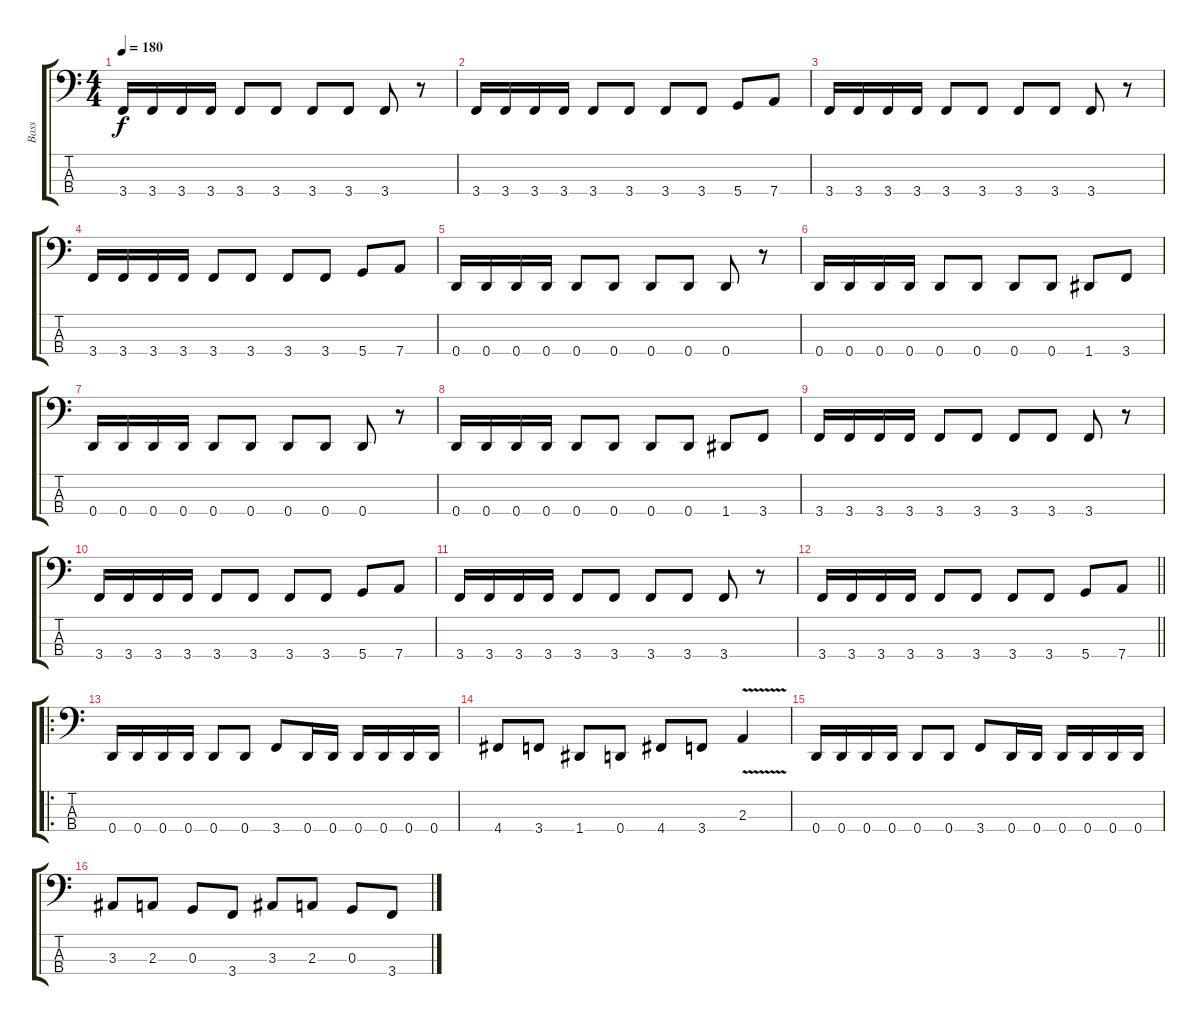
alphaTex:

\track ("Bass" "Bass") {instrument electricbassfinger}
\staff {score tabs}
\tuning (F2 C2 G1 D1) {hide}
\ts (4 4)
\tempo 180
\clef f4
\ks c
3.4.16{dy f} 3.4.16 3.4.16 3.4.16 3.4.8 3.4.8 3.4.8 3.4.8 3.4.8 r.8 |
3.4.16 3.4.16 3.4.16 3.4.16 3.4.8 3.4.8 3.4.8 3.4.8 5.4.8 7.4.8 |
3.4.16 3.4.16 3.4.16 3.4.16 3.4.8 3.4.8 3.4.8 3.4.8 3.4.8 r.8 |
3.4.16 3.4.16 3.4.16 3.4.16 3.4.8 3.4.8 3.4.8 3.4.8 5.4.8 7.4.8 |
0.4.16 0.4.16 0.4.16 0.4.16 0.4.8 0.4.8 0.4.8 0.4.8 0.4.8 r.8 |
0.4.16 0.4.16 0.4.16 0.4.16 0.4.8 0.4.8 0.4.8 0.4.8 1.4.8 3.4.8 |
0.4.16 0.4.16 0.4.16 0.4.16 0.4.8 0.4.8 0.4.8 0.4.8 0.4.8 r.8 |
0.4.16 0.4.16 0.4.16 0.4.16 0.4.8 0.4.8 0.4.8 0.4.8 1.4.8 3.4.8 |
3.4.16 3.4.16 3.4.16 3.4.16 3.4.8 3.4.8 3.4.8 3.4.8 3.4.8 r.8 |
3.4.16 3.4.16 3.4.16 3.4.16 3.4.8 3.4.8 3.4.8 3.4.8 5.4.8 7.4.8 |
3.4.16 3.4.16 3.4.16 3.4.16 3.4.8 3.4.8 3.4.8 3.4.8 3.4.8 r.8 |
\barLineRight lightlight
3.4.16 3.4.16 3.4.16 3.4.16 3.4.8 3.4.8 3.4.8 3.4.8 5.4.8 7.4.8 |
\ro
\section ("" "")
0.4.16 0.4.16 0.4.16 0.4.16 0.4.8 0.4.8 3.4.8 0.4.16 0.4.16 0.4.16 0.4.16 0.4.16 0.4.16 |
4.4.8 3.4.8 1.4.8 0.4.8 4.4.8 3.4.8 2.3{v}.4 |
0.4.16 0.4.16 0.4.16 0.4.16 0.4.8 0.4.8 3.4.8 0.4.16 0.4.16 0.4.16 0.4.16 0.4.16 0.4.16 |
3.3.8 2.3.8 0.3.8 3.4.8 3.3.8 2.3.8 0.3.8 3.4.8
